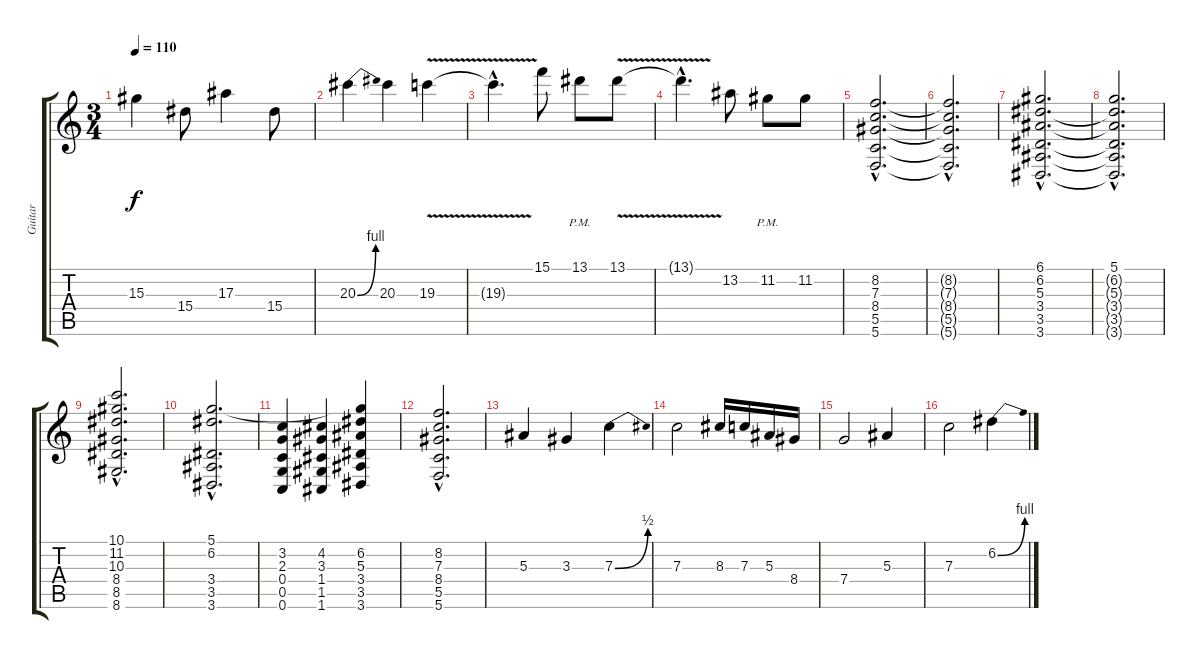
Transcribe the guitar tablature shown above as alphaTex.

\track ("Guitar" "Guitar") {instrument distortionguitar}
\staff {score tabs}
\tuning (D4 A3 F3 C3 G2 C2) {hide}
\ts (3 4)
\tempo 110
\clef g2
\ks c
15.3.4{dy f} 15.4.8 17.3.4 15.4.8 |
20.3{be (bend 0 0 60 4)}.4 20.3.4 19.3{v}.4 |
19.3{hac t}.4{d} 15.1.8 13.1{pm}.8 13.1{v}.8 |
13.1{hac t}.4{d} 13.2.8 11.2{pm}.8 11.2.8 |
(8.2{hac} 7.3{hac} 8.4{hac} 5.5{hac} 5.6{hac}).2{d volume 10} |
(8.2{hac t} 7.3{hac t} 8.4{hac t} 5.5{hac t} 5.6{hac t}).2{d} |
(6.1{hac} 6.2{hac} 5.3{hac} 3.4{hac} 3.5{hac} 3.6{hac}).2{d} |
(5.1{hac} 6.2{hac t} 5.3{hac t} 3.4{hac t} 3.5{hac t} 3.6{hac t}).2{d} |
(10.1{hac} 11.2{hac} 10.3{hac} 8.4{hac} 8.5{hac} 8.6{hac}).2{d} |
(5.1{hac} 6.2{hac} 3.4{hac} 3.5{hac} 3.6{hac}).2{d} |
(3.2 2.3 0.4 0.5 0.6).4 (4.2 3.3 1.4 1.5 1.6).4 (5.1{t} 6.2 5.3 3.4 3.5 3.6).4 |
(8.2{hac} 7.3{hac} 8.4{hac} 5.5{hac} 5.6{hac}).2{d} |
5.3.4{volume 16} 3.3.4 7.3{be (bend 0 0 60 2)}.4 |
7.3.2 8.3.16 7.3.16 5.3.16 8.4.16 |
7.4.2 5.3.4 |
7.3.2 6.2{be (bend 0 0 60 4)}.4
